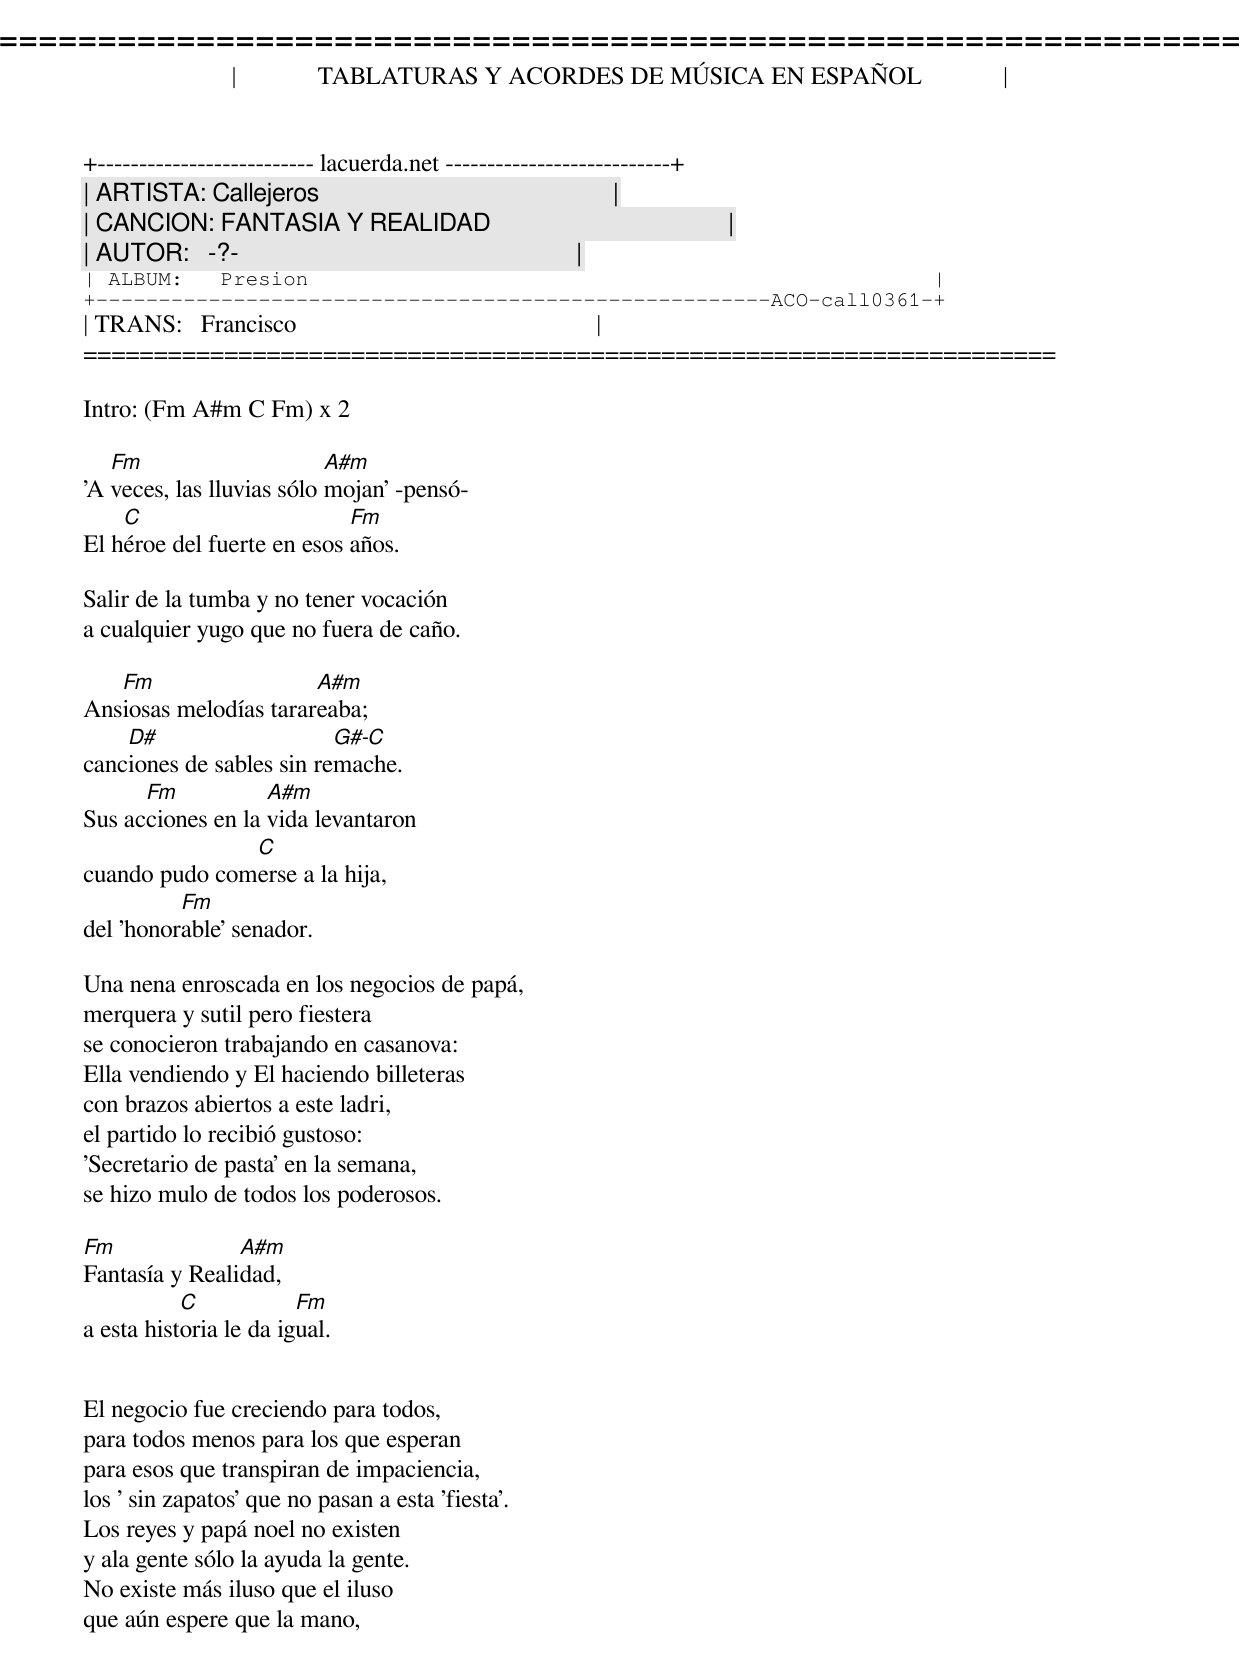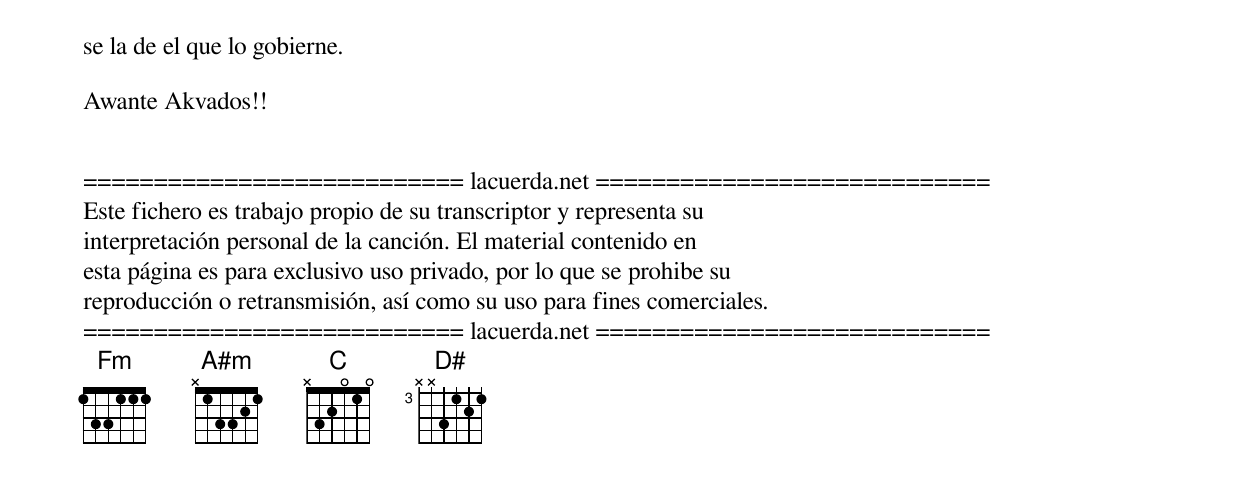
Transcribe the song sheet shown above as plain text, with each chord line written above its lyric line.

=====================================================================
|             TABLATURAS Y ACORDES DE MÚSICA EN ESPAÑOL             |
+-------------------------- lacuerda.net ---------------------------+
| ARTISTA: Callejeros                                               |
| CANCION: FANTASIA Y REALIDAD                                      |
| AUTOR:   -?-                                                      |
| ALBUM:   Presion                                                  |
+------------------------------------------------------ACO-call0361-+
| TRANS:   Francisco                                                |
=====================================================================

Intro: (Fm A#m C Fm) x 2

   Fm                      A#m
'A veces, las lluvias sólo mojan' -pensó-
    C                       Fm
El héroe del fuerte en esos años.

Salir de la tumba y no tener vocación
a cualquier yugo que no fuera de caño.

   Fm                  A#m
Ansiosas melodías tarareaba;
    D#                    G#-C
canciones de sables sin remache.
      Fm           A#m
Sus acciones en la vida levantaron
               C
cuando pudo comerse a la hija,
          Fm
del 'honorable' senador.

Una nena enroscada en los negocios de papá,
merquera y sutil pero fiestera
se conocieron trabajando en casanova:
Ella vendiendo y El haciendo billeteras
con brazos abiertos a este ladri,
el partido lo recibió gustoso:
'Secretario de pasta' en la semana,
se hizo mulo de todos los poderosos.

Fm              A#m
Fantasía y Realidad,
           C            Fm
a esta historia le da igual.


El negocio fue creciendo para todos,
para todos menos para los que esperan
para esos que transpiran de impaciencia,
los ' sin zapatos' que no pasan a esta 'fiesta'.
Los reyes y papá noel no existen
y ala gente sólo la ayuda la gente.
No existe más iluso que el iluso
que aún espere que la mano,
se la de el que lo gobierne.

Awante Akvados!!


=========================== lacuerda.net ============================
Este fichero es trabajo propio de su transcriptor y representa su
interpretación personal de la canción. El material contenido en
esta página es para exclusivo uso privado, por lo que se prohibe su
reproducción o retransmisión, así como su uso para fines comerciales.
=========================== lacuerda.net ============================
